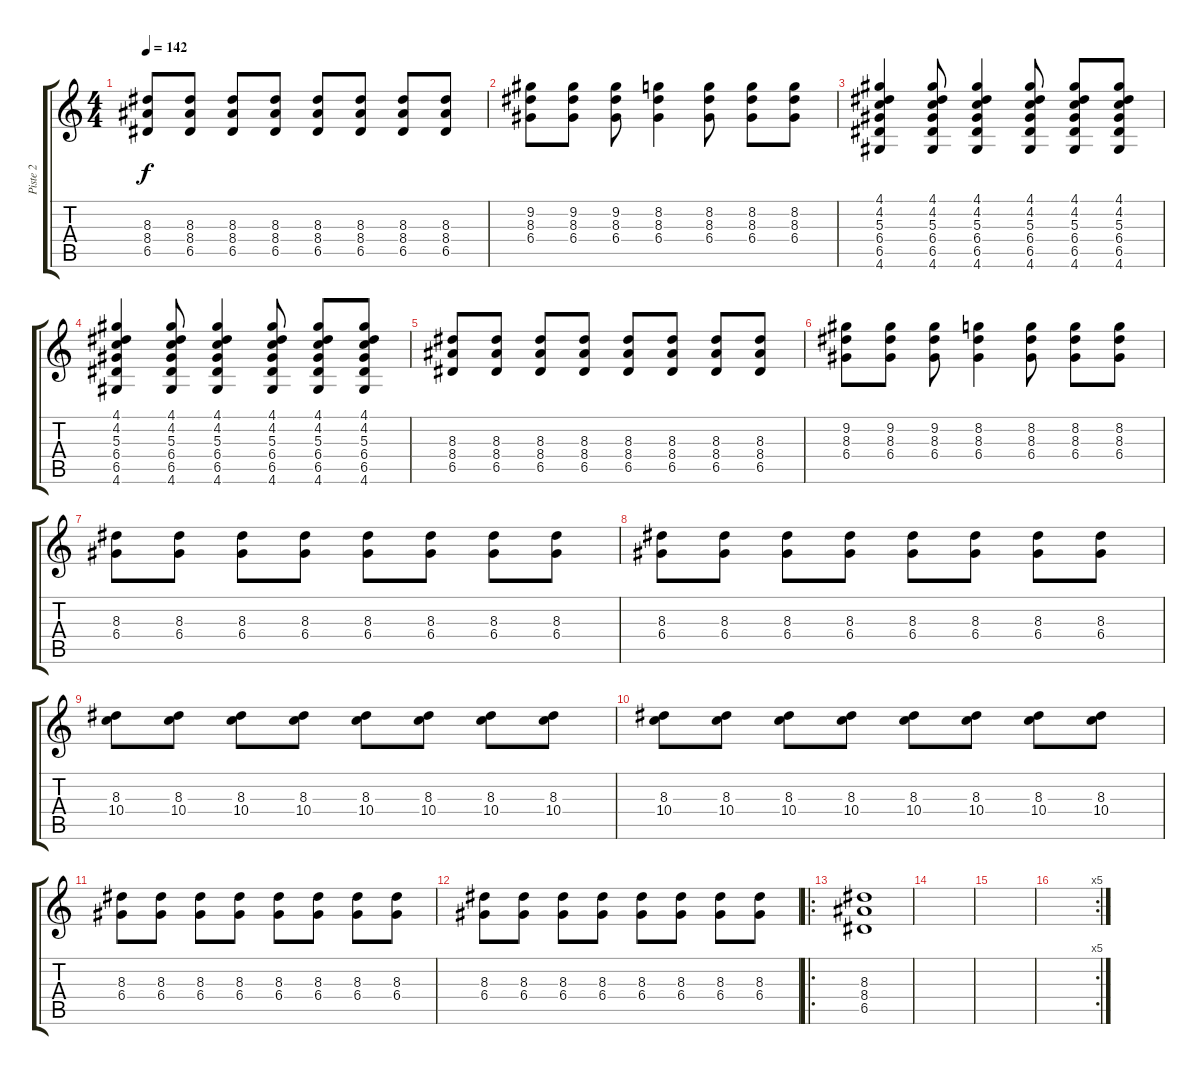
\track ("Piste 2" "Piste 2") {instrument distortionguitar}
\staff {score tabs}
\tuning (E4 B3 G3 D3 A2 E2) {hide}
\ts (4 4)
\tempo 142
\clef g2
\ks c
(8.3 8.4 6.5).8{dy f} (8.3 8.4 6.5).8 (8.3 8.4 6.5).8 (8.3 8.4 6.5).8 (8.3 8.4 6.5).8 (8.3 8.4 6.5).8 (8.3 8.4 6.5).8 (8.3 8.4 6.5).8 |
(9.2 8.3 6.4).8 (9.2 8.3 6.4).8 (9.2 8.3 6.4).8 (8.2 8.3 6.4).4 (8.2 8.3 6.4).8 (8.2 8.3 6.4).8 (8.2 8.3 6.4).8 |
(4.1 4.2 5.3 6.4 6.5 4.6).4 (4.1 4.2 5.3 6.4 6.5 4.6).8 (4.1 4.2 5.3 6.4 6.5 4.6).4 (4.1 4.2 5.3 6.4 6.5 4.6).8 (4.1 4.2 5.3 6.4 6.5 4.6).8 (4.1 4.2 5.3 6.4 6.5 4.6).8 |
(4.1 4.2 5.3 6.4 6.5 4.6).4 (4.1 4.2 5.3 6.4 6.5 4.6).8 (4.1 4.2 5.3 6.4 6.5 4.6).4 (4.1 4.2 5.3 6.4 6.5 4.6).8 (4.1 4.2 5.3 6.4 6.5 4.6).8 (4.1 4.2 5.3 6.4 6.5 4.6).8 |
(8.3 8.4 6.5).8 (8.3 8.4 6.5).8 (8.3 8.4 6.5).8 (8.3 8.4 6.5).8 (8.3 8.4 6.5).8 (8.3 8.4 6.5).8 (8.3 8.4 6.5).8 (8.3 8.4 6.5).8 |
(9.2 8.3 6.4).8 (9.2 8.3 6.4).8 (9.2 8.3 6.4).8 (8.2 8.3 6.4).4 (8.2 8.3 6.4).8 (8.2 8.3 6.4).8 (8.2 8.3 6.4).8 |
(8.3 6.4).8 (8.3 6.4).8 (8.3 6.4).8 (8.3 6.4).8 (8.3 6.4).8 (8.3 6.4).8 (8.3 6.4).8 (8.3 6.4).8 |
(8.3 6.4).8 (8.3 6.4).8 (8.3 6.4).8 (8.3 6.4).8 (8.3 6.4).8 (8.3 6.4).8 (8.3 6.4).8 (8.3 6.4).8 |
(8.3 10.4).8 (8.3 10.4).8 (8.3 10.4).8 (8.3 10.4).8 (8.3 10.4).8 (8.3 10.4).8 (8.3 10.4).8 (8.3 10.4).8 |
(8.3 10.4).8 (8.3 10.4).8 (8.3 10.4).8 (8.3 10.4).8 (8.3 10.4).8 (8.3 10.4).8 (8.3 10.4).8 (8.3 10.4).8 |
(8.3 6.4).8 (8.3 6.4).8 (8.3 6.4).8 (8.3 6.4).8 (8.3 6.4).8 (8.3 6.4).8 (8.3 6.4).8 (8.3 6.4).8 |
(8.3 6.4).8 (8.3 6.4).8 (8.3 6.4).8 (8.3 6.4).8 (8.3 6.4).8 (8.3 6.4).8 (8.3 6.4).8 (8.3 6.4).8 |
\ro
(8.3 8.4 6.5).1 |
|
|
\rc 5
